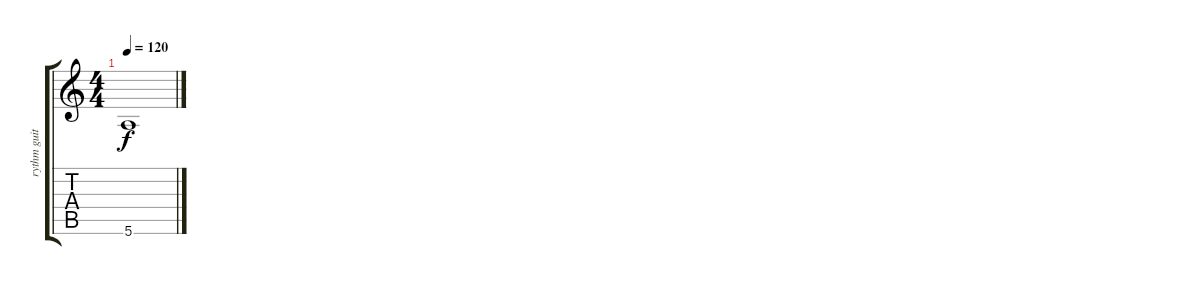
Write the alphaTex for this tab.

\track ("rythm guitar" "rythm guit") {instrument electricguitarclean}
\staff {score tabs}
\tuning (E4 B3 G3 D3 A2 E2) {hide}
\ts (4 4)
\tempo 120
\clef g2
\ks c
5.6.1{dy f}
